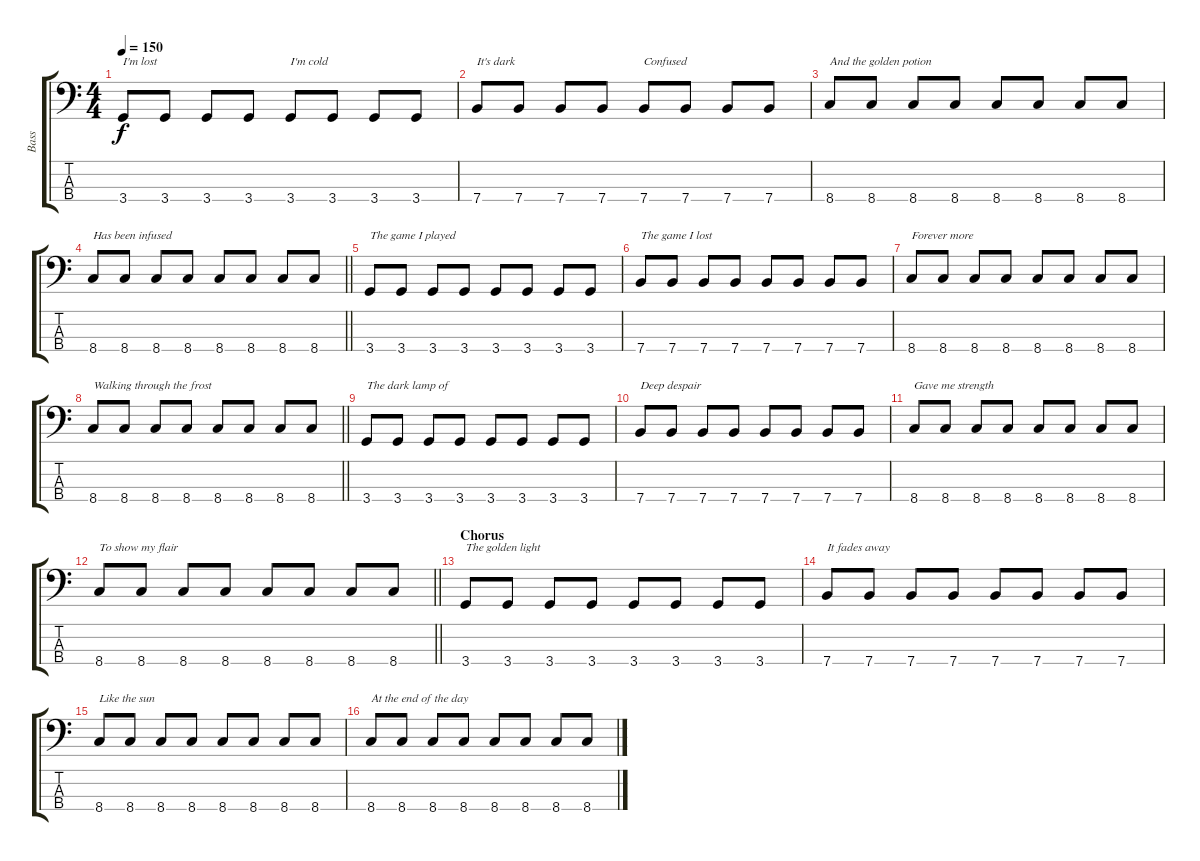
\track ("Bass" "Bass") {instrument electricbassfinger}
\staff {score tabs}
\tuning (G2 D2 A1 E1) {hide}
\ts (4 4)
\tempo 150
\clef f4
\ks c
3.4.8{txt "I'm lost" dy f} 3.4.8 3.4.8 3.4.8 3.4.8{txt "I'm cold"} 3.4.8 3.4.8 3.4.8 |
7.4.8{txt "It's dark"} 7.4.8 7.4.8 7.4.8 7.4.8{txt "Confused"} 7.4.8 7.4.8 7.4.8 |
8.4.8{txt "And the golden potion"} 8.4.8 8.4.8 8.4.8 8.4.8 8.4.8 8.4.8 8.4.8 |
\barLineRight lightlight
8.4.8{txt "Has been infused"} 8.4.8 8.4.8 8.4.8 8.4.8 8.4.8 8.4.8 8.4.8 |
3.4.8{txt "The game I played"} 3.4.8 3.4.8 3.4.8 3.4.8 3.4.8 3.4.8 3.4.8 |
7.4.8{txt "The game I lost"} 7.4.8 7.4.8 7.4.8 7.4.8 7.4.8 7.4.8 7.4.8 |
8.4.8{txt "Forever more"} 8.4.8 8.4.8 8.4.8 8.4.8 8.4.8 8.4.8 8.4.8 |
\barLineRight lightlight
8.4.8{txt "Walking through the frost"} 8.4.8 8.4.8 8.4.8 8.4.8 8.4.8 8.4.8 8.4.8 |
3.4.8{txt "The dark lamp of"} 3.4.8 3.4.8 3.4.8 3.4.8 3.4.8 3.4.8 3.4.8 |
7.4.8{txt "Deep despair"} 7.4.8 7.4.8 7.4.8 7.4.8 7.4.8 7.4.8 7.4.8 |
8.4.8{txt "Gave me strength"} 8.4.8 8.4.8 8.4.8 8.4.8 8.4.8 8.4.8 8.4.8 |
\barLineRight lightlight
8.4.8{txt "To show my flair"} 8.4.8 8.4.8 8.4.8 8.4.8 8.4.8 8.4.8 8.4.8 |
\section ("" "Chorus")
3.4.8{txt "The golden light"} 3.4.8 3.4.8 3.4.8 3.4.8 3.4.8 3.4.8 3.4.8 |
7.4.8{txt "It fades away"} 7.4.8 7.4.8 7.4.8 7.4.8 7.4.8 7.4.8 7.4.8 |
8.4.8{txt "Like the sun"} 8.4.8 8.4.8 8.4.8 8.4.8 8.4.8 8.4.8 8.4.8 |
8.4.8{txt "At the end of the day"} 8.4.8 8.4.8 8.4.8 8.4.8 8.4.8 8.4.8 8.4.8
